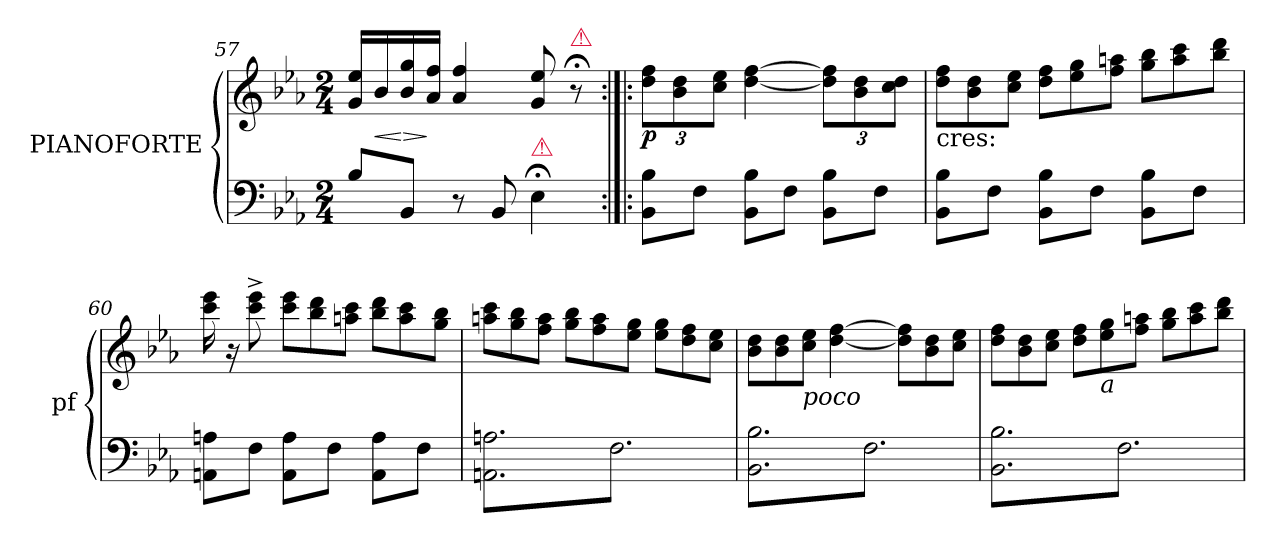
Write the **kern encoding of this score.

**kern	**kern	**dynam
*part2	*part1	*part1
*staff2	*staff1	*staff1
*I"PIANOFORTE	*I"PIANOFORTE	*
*I'pf	*I'pf	*
*clefF4	*clefG2	*
*k[b-e-a-]	*k[b-e-a-]	*
*M2/4	*M2/4	*
=57	=57	=57
8B-\L	16g/ 16ee-/LL	.
!	!	!LO:HP:b
.	16b-/	<
!	!	!LO:HP:n=1:b
8BB-/J	16b-/ 16gg/	[ >
.	16a-/ 16ff/JJ	]
8r	4a-/ 4ff/	.
8BB-/	.	.
!LO:TX:a:color=crimson:t=⚠	!	!
4E-;\	8g/ 8ee-/	.
!	!LO:TX:a:color=crimson:t=⚠	!
.	8r;<	.
=58:|!|:	=58:|!|:	=58:|!|:
8BB-\ 8B-\L	12dd\ 12ff\L	p
.	12b-\ 12dd\	.
8F\J	.	.
.	12cc\ 12ee-\J	.
8BB-\ 8B-\L	[4dd\ [4ff\	.
8F\J	.	.
8BB-\ 8B-\L	12dd]\ 12ff]\L	.
.	12b-\ 12dd\	.
8F\J	.	.
.	12cc\ 12dd\J	.
=59	=59	=59
*	*Xtuplet	*
!	!LO:TX:b:t=cres&colon;	!
8BB-\ 8B-\L	12dd\ 12ff\L	.
.	12b-\ 12dd\	.
8F\J	.	.
.	12cc\ 12ee-\J	.
8BB-\ 8B-\L	12dd\ 12ff\L	.
.	12ee-\ 12gg\	.
8F\J	.	.
.	12ff\ 12aan\J	.
8BB-\ 8B-\L	12gg\ 12bb-\L	.
.	12aa\ 12ccc\	.
8F\J	.	.
.	12bb-\ 12ddd\J	.
=60	=60	=60
8AAn\ 8An\L	16ccc\ 16eee-\	.
.	16r	.
8F\J	8ccc^<\ 8eee-^<\	.
8AA\ 8A\L	12ccc\ 12eee-\L	.
.	12bb-\ 12ddd\	.
8F\J	.	.
.	12aan\ 12ccc\J	.
8AA\ 8A\L	12bb-\ 12ddd\L	.
.	12aa\ 12ccc\	.
8F\J	.	.
.	12gg\ 12bb-\J	.
=61	=61	=61
*tremolo	*	*
8AAn\ 8An\L	12aan\ 12ccc\L	.
.	12gg\ 12bb-\	.
8F\	.	.
.	12ff\ 12aa\J	.
8AAn\ 8An\	12gg\ 12bb-\L	.
.	12ff\ 12aa\	.
8F\	.	.
.	12ee-\ 12gg\J	.
8AAn\ 8An\	12ee-\ 12gg\L	.
.	12dd\ 12ff\	.
8F\J	.	.
.	12cc\ 12ee-\J	.
=62	=62	=62
8BB-\ 8B-\L	12b-\ 12dd\L	.
.	12b-\ 12dd\	.
8F\	.	.
!	!LO:TX:b:i:t=poco	!
.	12cc\ 12ee-\J	.
8BB-\ 8B-\	[4dd\ [4ff\	.
8F\	.	.
8BB-\ 8B-\	12dd]\ 12ff]\L	.
.	12b-\ 12dd\	.
8F\J	.	.
.	12cc\ 12ee-\J	.
=63	=63	=63
8BB-\ 8B-\L	12dd\ 12ff\L	.
.	12b-\ 12dd\	.
8F\	.	.
.	12cc\ 12ee-\J	.
8BB-\ 8B-\	12dd\ 12ff\L	.
!	!LO:TX:b:i:t=a	!
.	12ee-\ 12gg\	.
8F\	.	.
.	12ff\ 12aan\J	.
8BB-\ 8B-\	12gg\ 12bb-\L	.
.	12aa\ 12ccc\	.
8F\J	.	.
*Xtremolo	*	*
.	12bb-\ 12ddd\J	.
.	.	.
.	.	.
.	.	.
=	=	=
*-	*-	*-
